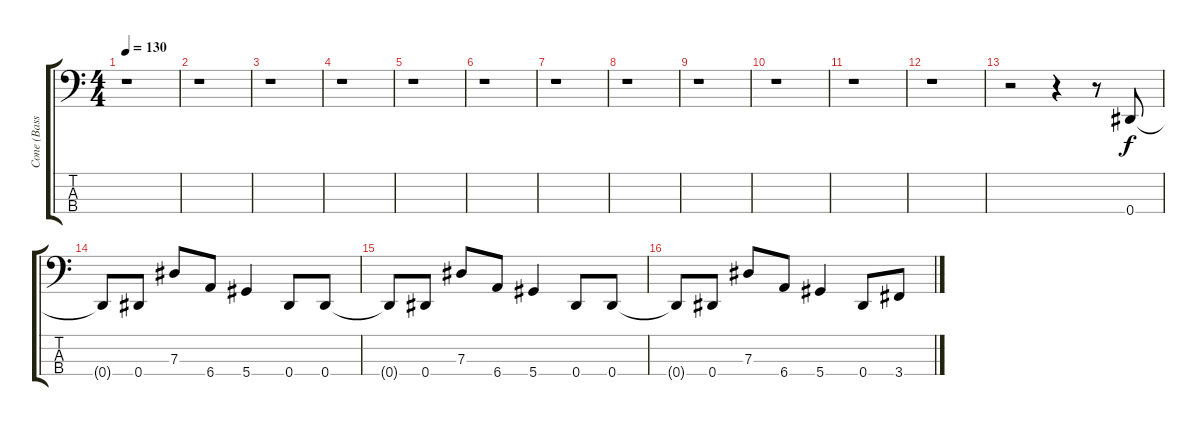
\track ("Cone (Bass)" "Cone (Bass") {instrument electricbasspick}
\staff {score tabs}
\tuning (Gb2 Db2 Ab1 Eb1) {hide}
\ts (4 4)
\tempo 130
\clef f4
\ks c
r.1{dy f} |
r.1 |
r.1 |
r.1 |
r.1 |
r.1 |
r.1 |
r.1 |
r.1 |
r.1 |
r.1 |
r.1 |
r.2 r.4 r.8 0.4.8 |
0.4{t}.8 0.4.8 7.3.8 6.4.8 5.4.4 0.4.8 0.4.8 |
0.4{t}.8 0.4.8 7.3.8 6.4.8 5.4.4 0.4.8 0.4.8 |
0.4{t}.8 0.4.8 7.3.8 6.4.8 5.4.4 0.4.8 3.4.8
